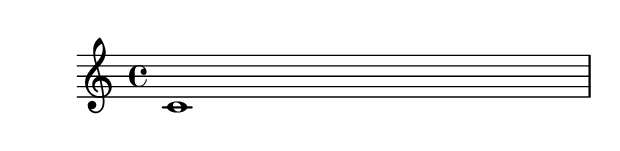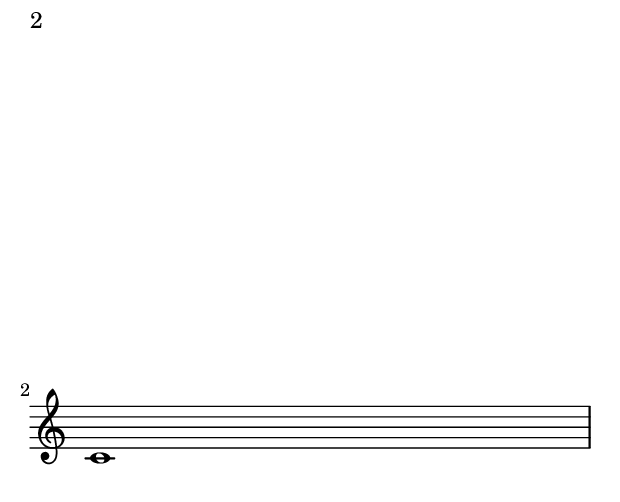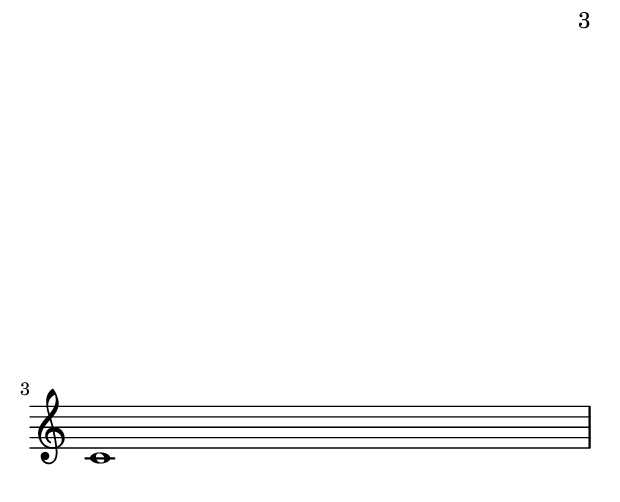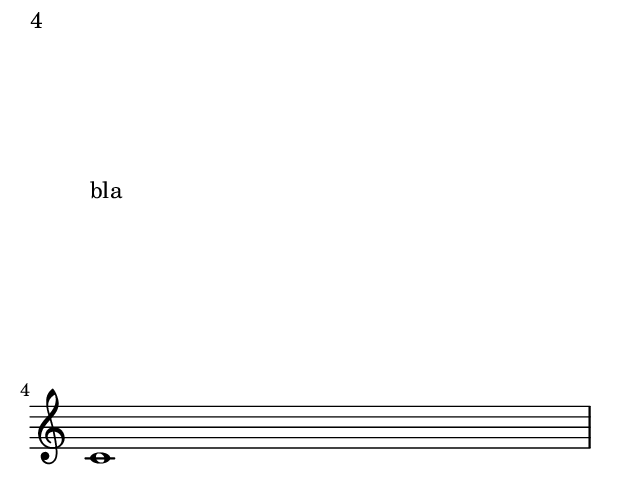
%% Generated by lilypond-book.py
%% Options: [exampleindent=10.16\mm,indent=0\mm,line-width=160\mm]
\include "lilypond-book-preamble.ly"


% ****************************************************************
% Start cut-&-pastable-section
% ****************************************************************



\paper {
  indent = 0\mm
  line-width = 160\mm
  % offset the left padding, also add 1mm as lilypond creates cropped
  % images with a little space on the right
  line-width = #(- line-width (* mm  3.000000) (* mm 1))
}

\layout {
  
}





% ****************************************************************
% ly snippet:
% ****************************************************************
\sourcefilename "/home/karlin/lilypond-git/input/regression/page-top-space.ly"
\sourcefileline 0
\header {

  texidoc = "By setting @code{page-top-space,} the Y position of the
first system can be forced to be uniform."

}
\version "2.19.21"

#(set-default-paper-size "a6")

\book {
  \score {

    \relative {
      c'1\break\pageBreak
      c1\break\pageBreak
      c1
      \break\pageBreak
      \override TextScript.padding = #20
      c1^"bla"
    }
  }

  \paper {
    obsolete-page-top-space = 3 \cm
    top-system-spacing.basic-distance = #(/ obsolete-page-top-space staff-space)
  }
}




% ****************************************************************
% end ly snippet
% ****************************************************************
